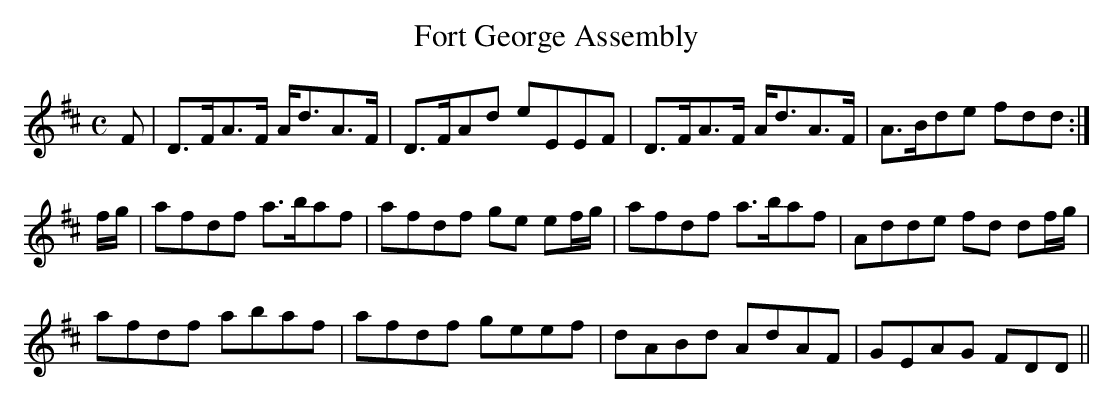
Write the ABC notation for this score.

X:1
T:Fort George Assembly
M:C
L:1/8
K:D
F|D>FA>F A<dA>F|D>FAd eEEF|D>FA>F A<dA>F|A>Bde fdd:|
f/g/|afdf a>baf|afdf ge ef/g/|afdf a>baf|Adde fd df/g/|
afdf abaf|afdf geef|dABd AdAF|GEAG FDD||
